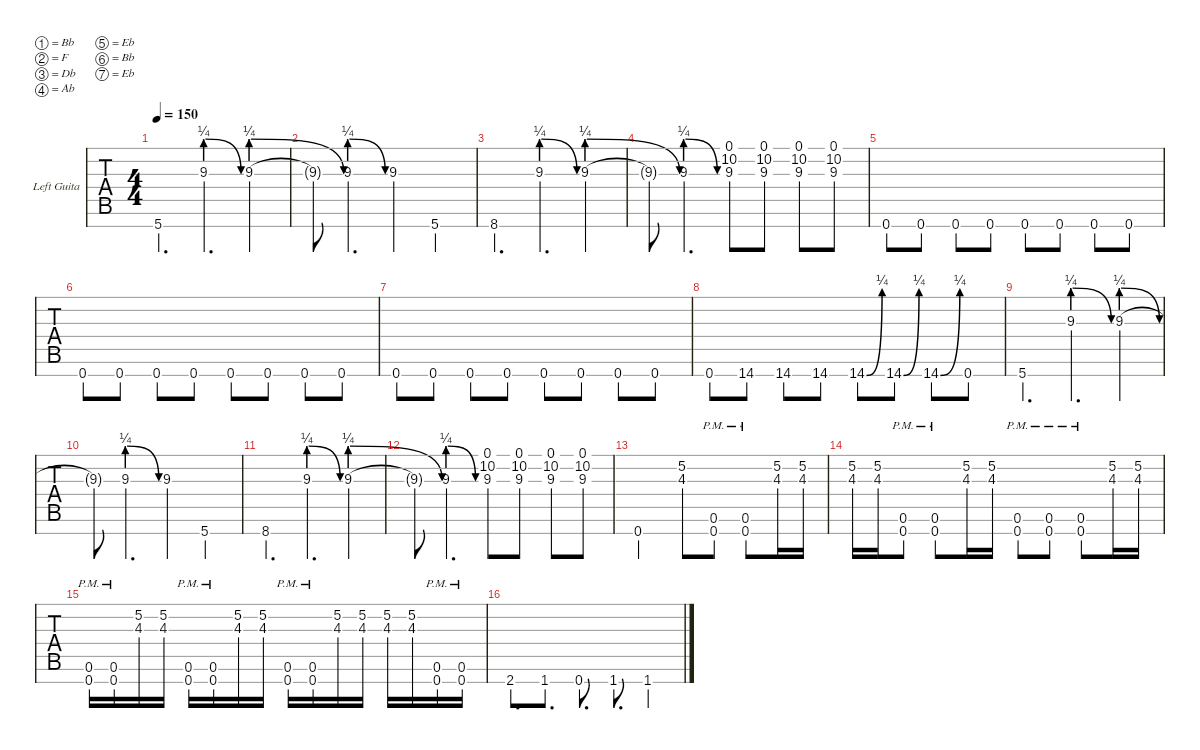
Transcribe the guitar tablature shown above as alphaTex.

\defaultSystemsLayout 4
\hideDynamics
\bracketExtendMode nobrackets
\firstSystemTrackNameOrientation horizontal
\track ("Left Guitar" "Left Guita") {instrument distortionguitar}
\staff {tabs}
\tuning (Bb3 F3 Db3 Ab2 Eb2 Bb1 Eb1)
\ts (4 4)
\tempo 150
\clef g2
\ks c
5.7{acc #}.4{d dy mf} 9.3{be (prebendrelease 0 1 15 0) acc #}.4{d} 9.3{be (prebendrelease 0 1 15 0) acc #}.4 |
9.3{t acc #}.8 9.3{be (prebendrelease 0 1 15 0) acc #}.4{d} 9.3{acc #}.4 5.7{acc #}.4 |
8.7.4{d} 9.3{be (prebendrelease 0 1 15 0) acc #}.4{d} 9.3{be (prebendrelease 0 1 15 0) acc #}.4 |
9.3{t acc #}.8 9.3{be (prebendrelease 0 1 15 0) acc #}.4{d} (9.3{acc #} 10.2{acc #} 0.1{acc #}).8 (9.3{acc #} 10.2{acc #} 0.1{acc #}).8 (9.3{acc #} 10.2{acc #} 0.1{acc #}).8 (9.3{acc #} 10.2{acc #} 0.1{acc #}).8 |
0.7{acc #}.8 0.7{acc #}.8 0.7{acc #}.8 0.7{acc #}.8 0.7{acc #}.8 0.7{acc #}.8 0.7{acc #}.8 0.7{acc #}.8 |
0.7{acc #}.8 0.7{acc #}.8 0.7{acc #}.8 0.7{acc #}.8 0.7{acc #}.8 0.7{acc #}.8 0.7{acc #}.8 0.7{acc #}.8 |
0.7{acc #}.8 0.7{acc #}.8 0.7{acc #}.8 0.7{acc #}.8 0.7{acc #}.8 0.7{acc #}.8 0.7{acc #}.8 0.7{acc #}.8 |
0.7{acc #}.8 14.7.8 14.7.8 14.7.8 14.7{be (bend 0 0 13.2 1)}.8 14.7{be (bend 0 0 15 1)}.8 14.7{be (bend 0 0 15.6 1)}.8 0.7{acc #}.8 |
5.7{acc #}.4{d} 9.3{be (prebendrelease 0 1 15 0) acc #}.4{d} 9.3{be (prebendrelease 0 1 15 0) acc #}.4 |
9.3{t acc #}.8 9.3{be (prebendrelease 0 1 15 0) acc #}.4{d} 9.3{acc #}.4 5.7{acc #}.4 |
8.7.4{d} 9.3{be (prebendrelease 0 1 15 0) acc #}.4{d} 9.3{be (prebendrelease 0 1 15 0) acc #}.4 |
9.3{t acc #}.8 9.3{be (prebendrelease 0 1 15 0) acc #}.4{d} (9.3{acc #} 10.2{acc #} 0.1{acc #}).8 (9.3{acc #} 10.2{acc #} 0.1{acc #}).8 (9.3{acc #} 10.2{acc #} 0.1{acc #}).8 (9.3{acc #} 10.2{acc #} 0.1{acc #}).8 |
0.7{acc #}.2 (5.2{acc #} 4.3).8 (0.7{pm acc #} 0.6{pm acc #}).8 (0.7{pm acc #} 0.6{pm acc #}).8 (5.2{acc #} 4.3).16 (5.2{acc #} 4.3).16 |
(5.2{acc #} 4.3).16 (5.2{acc #} 4.3).16 (0.7{pm acc #} 0.6{pm acc #}).8 (0.7{pm acc #} 0.6{pm acc #}).8 (5.2{acc #} 4.3).16 (5.2{acc #} 4.3).16 (0.7{pm acc #} 0.6{pm acc #}).8 (0.7{pm acc #} 0.6{pm acc #}).8 (0.7{pm acc #} 0.6{pm acc #}).8 (4.3 5.2{acc #}).16 (4.3 5.2{acc #}).16 |
(0.7{pm acc #} 0.6{pm acc #}).16 (0.7{pm acc #} 0.6{pm acc #}).16 (4.3 5.2{acc #}).16 (4.3 5.2{acc #}).16 (0.7{pm acc #} 0.6{pm acc #}).16 (0.7{pm acc #} 0.6{pm acc #}).16 (4.3 5.2{acc #}).16 (4.3 5.2{acc #}).16 (0.7{pm acc #} 0.6{pm acc #}).16 (0.7{pm acc #} 0.6{pm acc #}).16 (4.3 5.2{acc #}).16 (4.3 5.2{acc #}).16 (4.3 5.2{acc #}).16 (4.3 5.2{acc #}).16 (0.7{pm acc #} 0.6{pm acc #}).16 (0.7{pm acc #} 0.6{pm acc #}).16 |
2.7.8{d} 1.7.8{d} 0.7{acc #}.8{d} 1.7.8{d} 1.7.4
